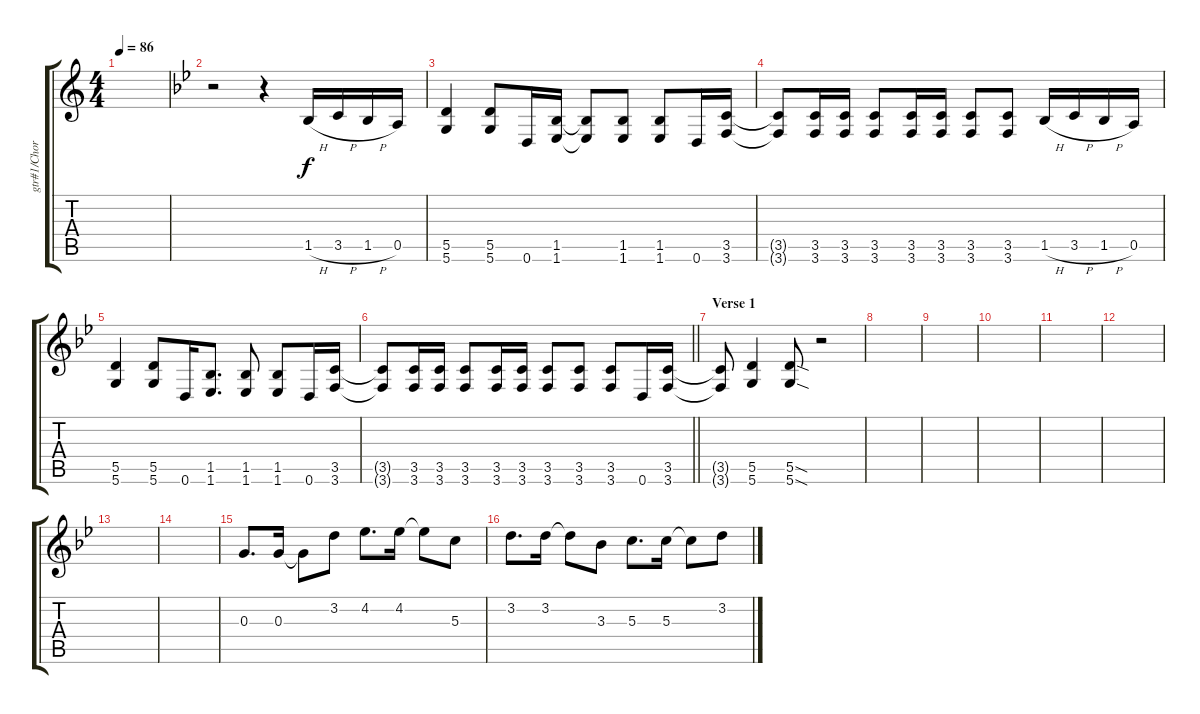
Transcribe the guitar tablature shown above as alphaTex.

\track ("gtr#1/Chords(My Immortal)" "gtr#1/Chor") {instrument overdrivenguitar}
\staff {score tabs}
\tuning (E4 B3 G3 D3 A2 D2) {hide}
\ts (4 4)
\tempo 86
\clef g2
\ks c
|
\ks bb
r.2 r.4 1.5{h}.16 3.5{h}.16 1.5{h}.16 0.5.16 |
\ks gminor
(5.5 5.6).4 (5.5 5.6).8 0.6.16 (1.5 1.6).16 (1.5{t} 1.6{t}).8 (1.5 1.6).8 (1.5 1.6).8 0.6.16 (3.5 3.6).16 |
(3.5{t} 3.6{t}).8 (3.5 3.6).16 (3.5 3.6).16 (3.5 3.6).8 (3.5 3.6).16 (3.5 3.6).16 (3.5 3.6).8 (3.5 3.6).8 1.5{h}.16 3.5{h}.16 1.5{h}.16 0.5.16 |
(5.5 5.6).4 (5.5 5.6).8 0.6.16 (1.5 1.6).8{d} (1.5 1.6).8 (1.5 1.6).8 0.6.16 (3.5 3.6).16 |
\barLineRight lightlight
(3.5{t} 3.6{t}).8 (3.5 3.6).16 (3.5 3.6).16 (3.5 3.6).8 (3.5 3.6).16 (3.5 3.6).16 (3.5 3.6).8 (3.5 3.6).8 (3.5 3.6).8 0.6.16 (3.5 3.6).16 |
\section ("" "Verse 1")
(3.5{t} 3.6{t}).8 (5.5 5.6).4 (5.5{sod} 5.6{sod}).8 r.2 |
|
|
|
|
|
|
|
0.3.8{d} 0.3.16 0.3{t}.8 3.2.8 4.2.8{d} 4.2.16 4.2{t}.8 5.3.8 |
3.2.8{d} 3.2.16 3.2{t}.8 3.3.8 5.3.8{d} 5.3.16 5.3{t}.8 3.2.8
